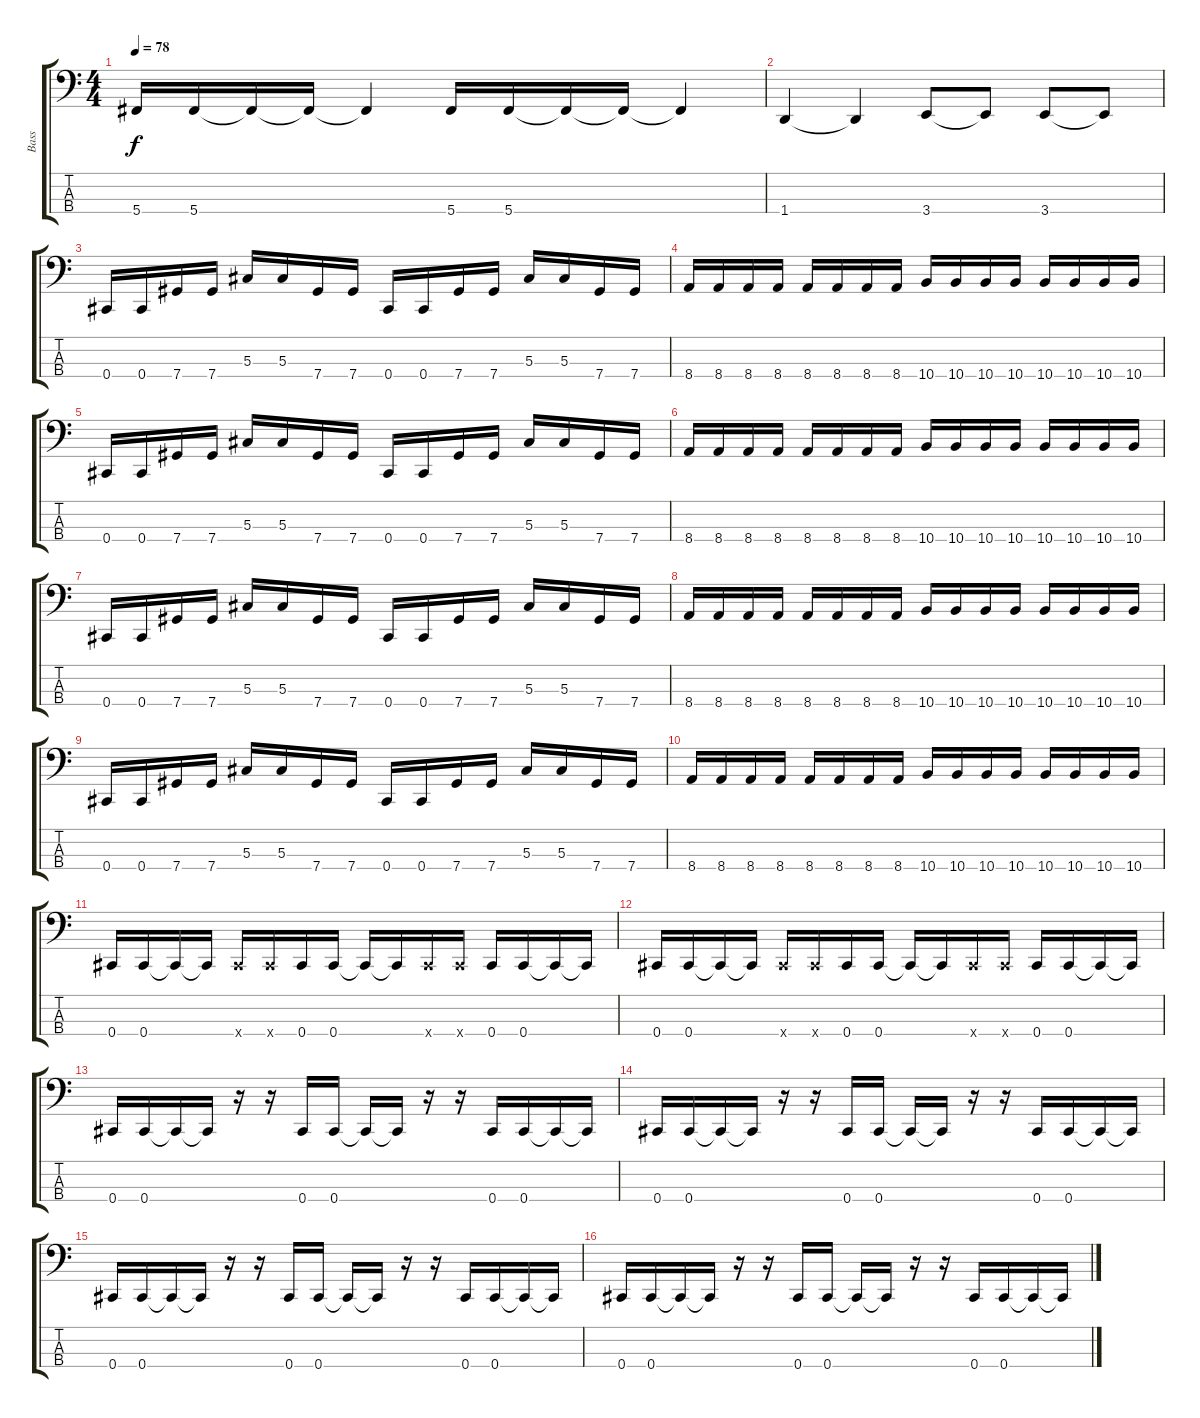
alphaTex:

\track ("Bass" "Bass") {instrument electricbassfinger}
\staff {score tabs}
\tuning (Gb2 Db2 Ab1 Db1) {hide}
\ts (4 4)
\tempo 78
\clef f4
\ks c
5.4.16{dy f} 5.4.16 5.4{t}.16 5.4{t}.16 5.4{t}.4 5.4.16 5.4.16 5.4{t}.16 5.4{t}.16 5.4{t}.4 |
1.4.4 1.4{t}.4 3.4.8 3.4{t}.8 3.4.8 3.4{t}.8 |
0.4.16 0.4.16 7.4.16 7.4.16 5.3.16 5.3.16 7.4.16 7.4.16 0.4.16 0.4.16 7.4.16 7.4.16 5.3.16 5.3.16 7.4.16 7.4.16 |
8.4.16 8.4.16 8.4.16 8.4.16 8.4.16 8.4.16 8.4.16 8.4.16 10.4.16 10.4.16 10.4.16 10.4.16 10.4.16 10.4.16 10.4.16 10.4.16 |
0.4.16 0.4.16 7.4.16 7.4.16 5.3.16 5.3.16 7.4.16 7.4.16 0.4.16 0.4.16 7.4.16 7.4.16 5.3.16 5.3.16 7.4.16 7.4.16 |
8.4.16 8.4.16 8.4.16 8.4.16 8.4.16 8.4.16 8.4.16 8.4.16 10.4.16 10.4.16 10.4.16 10.4.16 10.4.16 10.4.16 10.4.16 10.4.16 |
0.4.16 0.4.16 7.4.16 7.4.16 5.3.16 5.3.16 7.4.16 7.4.16 0.4.16 0.4.16 7.4.16 7.4.16 5.3.16 5.3.16 7.4.16 7.4.16 |
8.4.16 8.4.16 8.4.16 8.4.16 8.4.16 8.4.16 8.4.16 8.4.16 10.4.16 10.4.16 10.4.16 10.4.16 10.4.16 10.4.16 10.4.16 10.4.16 |
0.4.16 0.4.16 7.4.16 7.4.16 5.3.16 5.3.16 7.4.16 7.4.16 0.4.16 0.4.16 7.4.16 7.4.16 5.3.16 5.3.16 7.4.16 7.4.16 |
8.4.16 8.4.16 8.4.16 8.4.16 8.4.16 8.4.16 8.4.16 8.4.16 10.4.16 10.4.16 10.4.16 10.4.16 10.4.16 10.4.16 10.4.16 10.4.16 |
0.4.16 0.4.16 0.4{t}.16 0.4{t}.16 0.4{x}.16 0.4{x}.16 0.4.16 0.4.16 0.4{t}.16 0.4{t}.16 0.4{x}.16 0.4{x}.16 0.4.16 0.4.16 0.4{t}.16 0.4{t}.16 |
0.4.16 0.4.16 0.4{t}.16 0.4{t}.16 0.4{x}.16 0.4{x}.16 0.4.16 0.4.16 0.4{t}.16 0.4{t}.16 0.4{x}.16 0.4{x}.16 0.4.16 0.4.16 0.4{t}.16 0.4{t}.16 |
0.4.16 0.4.16 0.4{t}.16 0.4{t}.16 r.16 r.16 0.4.16 0.4.16 0.4{t}.16 0.4{t}.16 r.16 r.16 0.4.16 0.4.16 0.4{t}.16 0.4{t}.16 |
0.4.16 0.4.16 0.4{t}.16 0.4{t}.16 r.16 r.16 0.4.16 0.4.16 0.4{t}.16 0.4{t}.16 r.16 r.16 0.4.16 0.4.16 0.4{t}.16 0.4{t}.16 |
0.4.16 0.4.16 0.4{t}.16 0.4{t}.16 r.16 r.16 0.4.16 0.4.16 0.4{t}.16 0.4{t}.16 r.16 r.16 0.4.16 0.4.16 0.4{t}.16 0.4{t}.16 |
0.4.16 0.4.16 0.4{t}.16 0.4{t}.16 r.16 r.16 0.4.16 0.4.16 0.4{t}.16 0.4{t}.16 r.16 r.16 0.4.16 0.4.16 0.4{t}.16 0.4{t}.16
